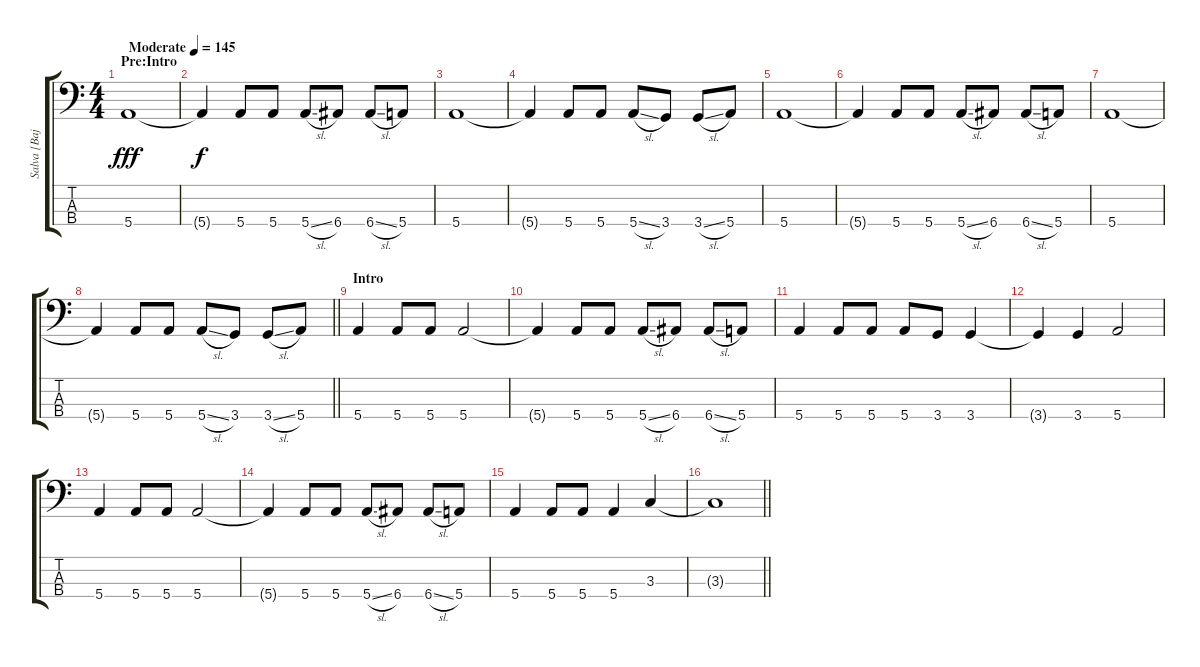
\track ("Salva [Bajo]" "Salva [Baj") {instrument electricbassfinger}
\staff {score tabs}
\tuning (G2 D2 A1 E1) {hide}
\ts (4 4)
\section ("" "Pre:Intro")
\tempo (145 "Moderate")
\clef f4
\ks c
5.4.1{dy fff instrument electricbassfinger} |
5.4{t}.4{dy f} 5.4.8 5.4.8 5.4{sl}.8 6.4.8 6.4{sl}.8 5.4.8 |
5.4.1 |
5.4{t}.4 5.4.8 5.4.8 5.4{sl}.8 3.4.8 3.4{sl}.8 5.4.8 |
5.4.1 |
5.4{t}.4 5.4.8 5.4.8 5.4{sl}.8 6.4.8 6.4{sl}.8 5.4.8 |
5.4.1 |
\barLineRight lightlight
5.4{t}.4 5.4.8 5.4.8 5.4{sl}.8 3.4.8 3.4{sl}.8 5.4.8 |
\section ("" "Intro")
5.4.4 5.4.8 5.4.8 5.4.2 |
5.4{t}.4 5.4.8 5.4.8 5.4{sl}.8 6.4.8 6.4{sl}.8 5.4.8 |
5.4.4 5.4.8 5.4.8 5.4.8 3.4.8 3.4.4 |
3.4{t}.4 3.4.4 5.4.2 |
5.4.4 5.4.8 5.4.8 5.4.2 |
5.4{t}.4 5.4.8 5.4.8 5.4{sl}.8 6.4.8 6.4{sl}.8 5.4.8 |
5.4.4 5.4.8 5.4.8 5.4.4 3.3.4 |
\barLineRight lightlight
3.3{t}.1
